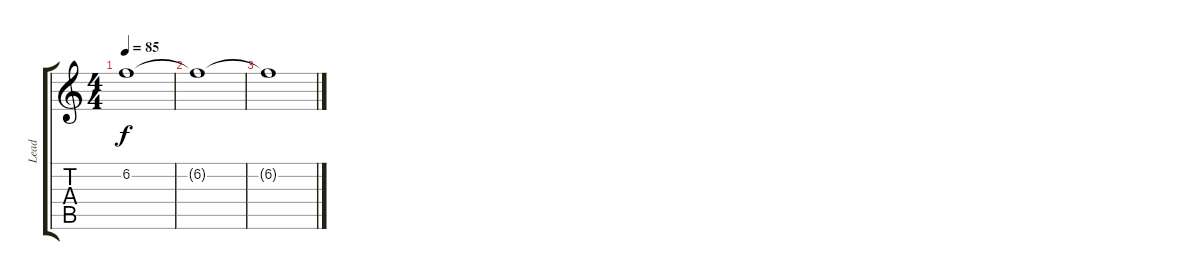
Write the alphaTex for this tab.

\track ("Lead" "Lead") {instrument overdrivenguitar}
\staff {score tabs}
\tuning (E4 B3 G3 D3 A2 D2) {hide}
\ts (4 4)
\tempo 85
\clef g2
\ks c
6.2{t}.1{dy f} |
6.2{t}.1 |
6.2{t}.1
